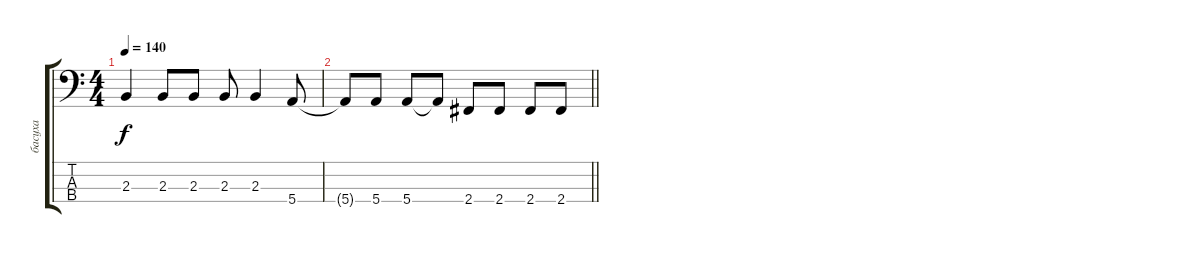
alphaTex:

\track ("басуха" "басуха") {instrument electricbassfinger}
\staff {score tabs}
\tuning (G2 D2 A1 E1) {hide}
\ts (4 4)
\tempo 140
\clef f4
\ks c
2.3.4{dy f} 2.3.8 2.3.8 2.3.8 2.3.4 5.4.8 |
\barLineRight lightlight
5.4{t}.8 5.4.8 5.4.8 5.4{t}.8 2.4.8 2.4.8 2.4.8 2.4.8
